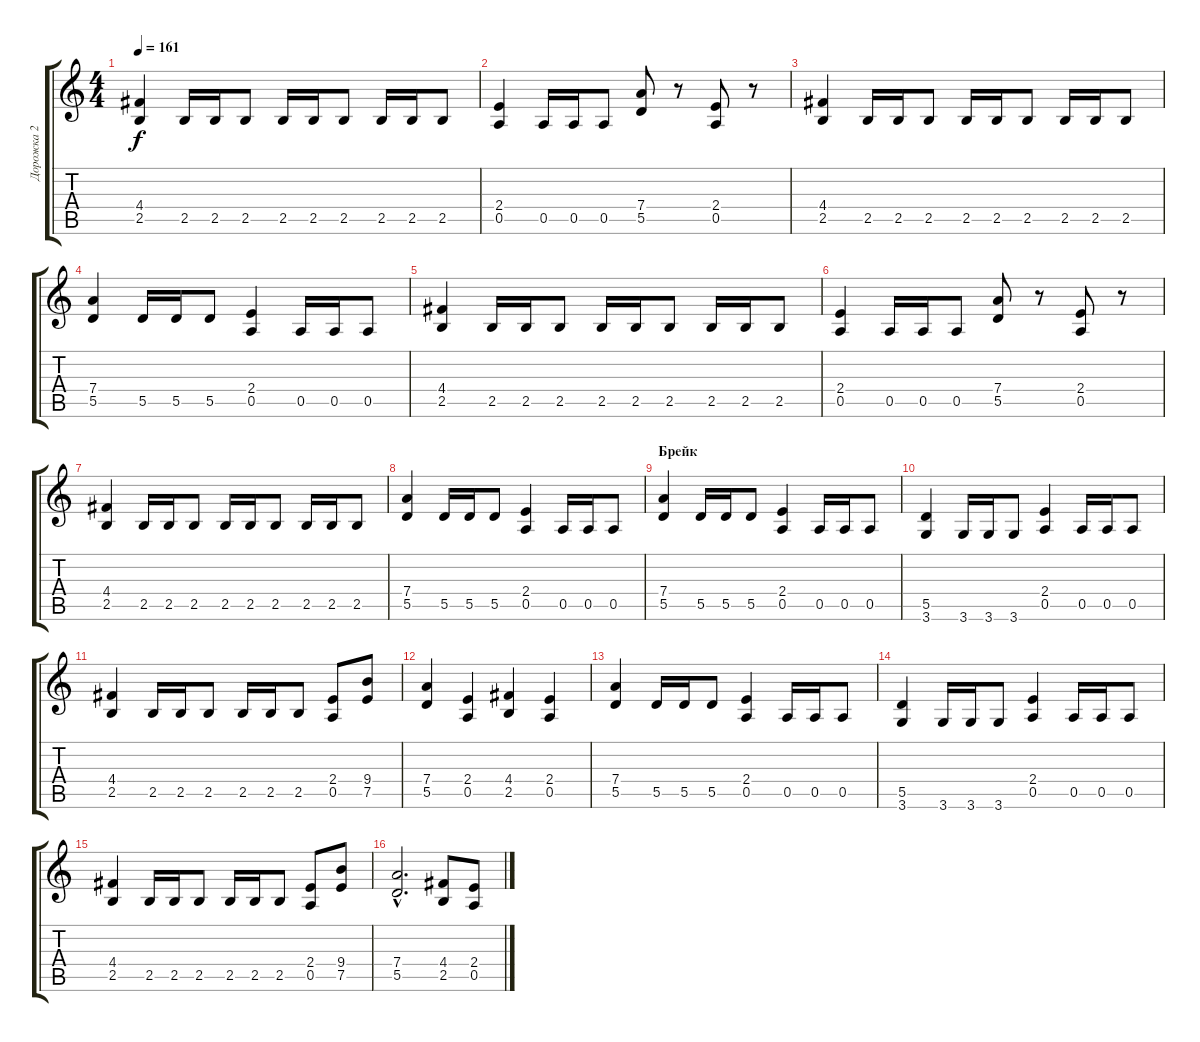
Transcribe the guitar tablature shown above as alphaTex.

\track ("Дорожка 2" "Дорожка 2") {instrument distortionguitar}
\staff {score tabs}
\tuning (E4 B3 G3 D3 A2 E2) {hide}
\ts (4 4)
\tempo 161
\clef g2
\ks c
(4.4 2.5).4{dy f} 2.5.16 2.5.16 2.5.8 2.5.16 2.5.16 2.5.8 2.5.16 2.5.16 2.5.8 |
(2.4 0.5).4 0.5.16 0.5.16 0.5.8 (7.4 5.5).8 r.8 (2.4 0.5).8 r.8 |
(4.4 2.5).4 2.5.16 2.5.16 2.5.8 2.5.16 2.5.16 2.5.8 2.5.16 2.5.16 2.5.8 |
(7.4 5.5).4 5.5.16 5.5.16 5.5.8 (2.4 0.5).4 0.5.16 0.5.16 0.5.8 |
(4.4 2.5).4 2.5.16 2.5.16 2.5.8 2.5.16 2.5.16 2.5.8 2.5.16 2.5.16 2.5.8 |
(2.4 0.5).4 0.5.16 0.5.16 0.5.8 (7.4 5.5).8 r.8 (2.4 0.5).8 r.8 |
(4.4 2.5).4 2.5.16 2.5.16 2.5.8 2.5.16 2.5.16 2.5.8 2.5.16 2.5.16 2.5.8 |
(7.4 5.5).4 5.5.16 5.5.16 5.5.8 (2.4 0.5).4 0.5.16 0.5.16 0.5.8 |
\section ("" "Брейк")
(7.4 5.5).4 5.5.16 5.5.16 5.5.8 (2.4 0.5).4 0.5.16 0.5.16 0.5.8 |
(5.5 3.6).4 3.6.16 3.6.16 3.6.8 (2.4 0.5).4 0.5.16 0.5.16 0.5.8 |
(4.4 2.5).4 2.5.16 2.5.16 2.5.8 2.5.16 2.5.16 2.5.8 (2.4 0.5).8 (9.4 7.5).8 |
(7.4 5.5).4 (2.4 0.5).4 (4.4 2.5).4 (2.4 0.5).4 |
(7.4 5.5).4 5.5.16 5.5.16 5.5.8 (2.4 0.5).4 0.5.16 0.5.16 0.5.8 |
(5.5 3.6).4 3.6.16 3.6.16 3.6.8 (2.4 0.5).4 0.5.16 0.5.16 0.5.8 |
(4.4 2.5).4 2.5.16 2.5.16 2.5.8 2.5.16 2.5.16 2.5.8 (2.4 0.5).8 (9.4 7.5).8 |
(7.4{hac} 5.5{hac}).2{d} (4.4 2.5).8 (2.4 0.5).8
